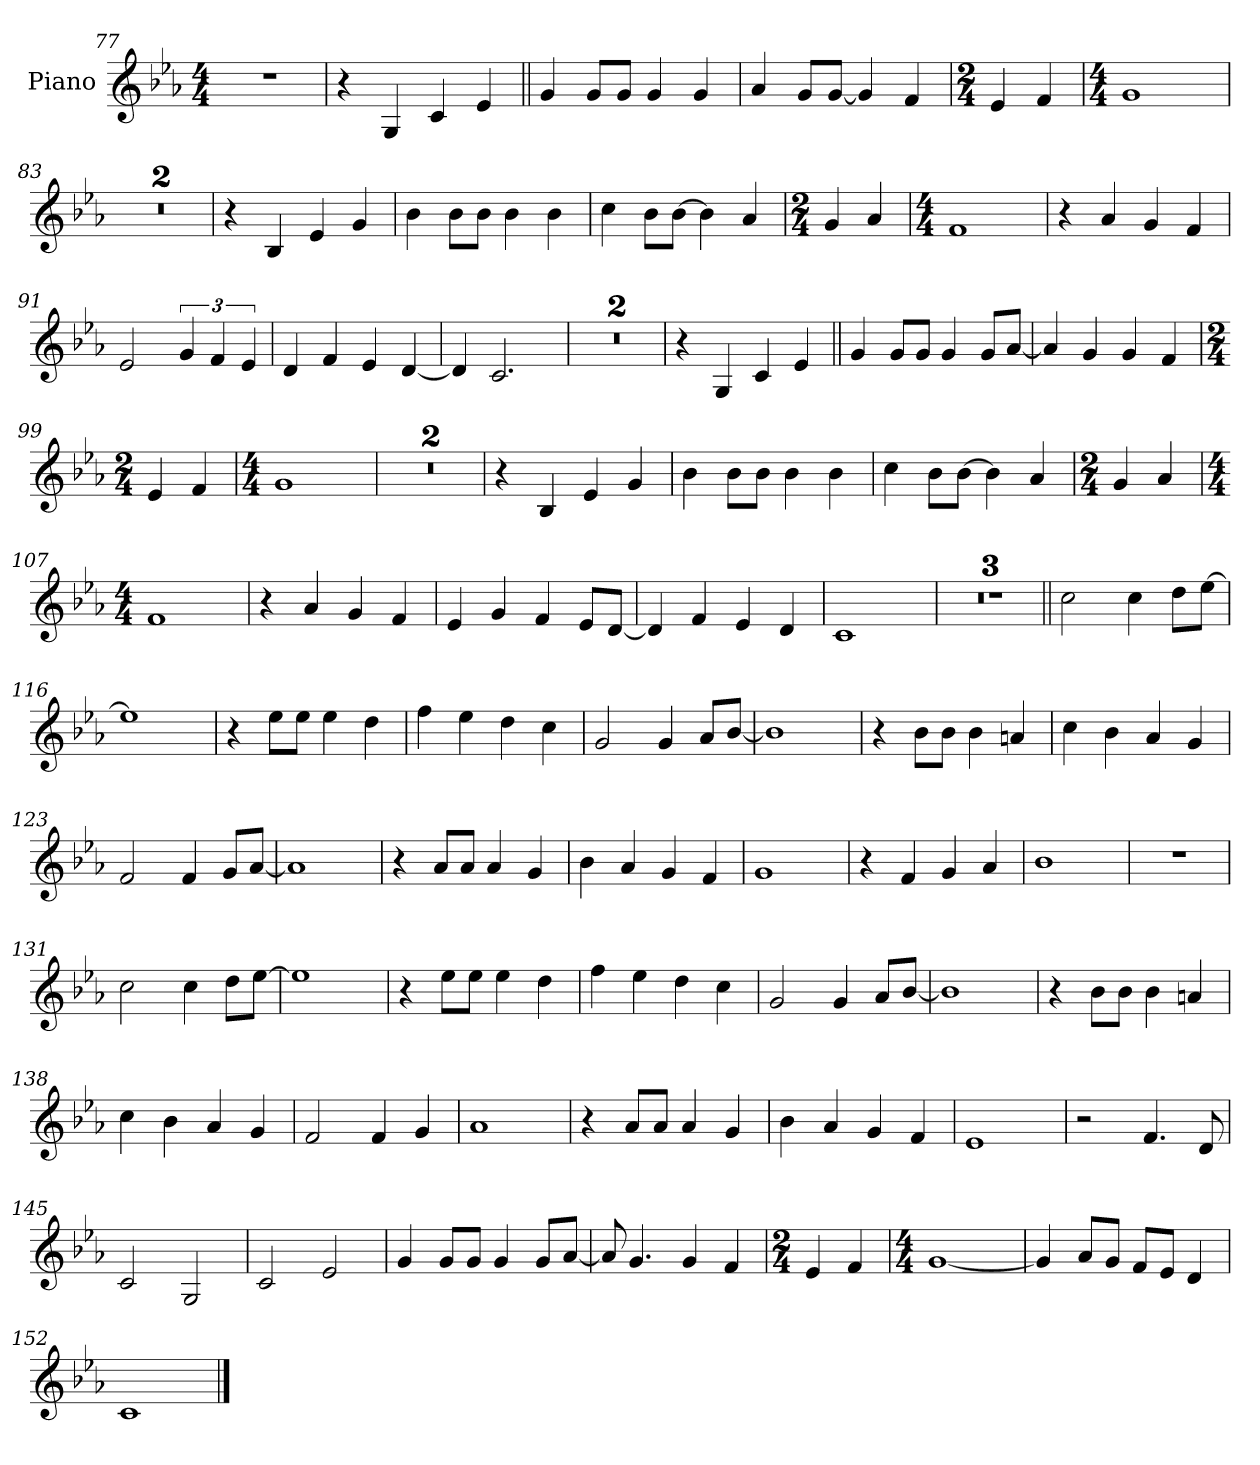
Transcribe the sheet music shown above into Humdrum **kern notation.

**kern
*part1
*staff1
*I"Piano
*I'Pno.
*clefG2
*k[b-e-a-]
*M4/4
=77
1r
=78
4r
4G
4c
4e-
=79||
4g
8gL
8gJ
4g
4g
=80
4a-
8gL
[8gJ
4g]
4f
=81
*M2/4
4e-
4f
=82
*M4/4
1g
=83
1r
=84
1r
=85
4r
4B-
4e-
4g
=86
4b-
8b-L
8b-J
4b-
4b-
=87
4cc
8b-L
[8b-J
4b-]
4a-
=88
*M2/4
4g
4a-
=89
*M4/4
1f
=90
4r
4a-
4g
4f
=91
2e-
6g
6f
6e-
=92
4d
4f
4e-
[4d
=93
4d]
2.c
=94
1r
=95
1r
=96
4r
4G
4c
4e-
=97||
4g
8gL
8gJ
4g
8gL
[8a-J
=98
4a-]
4g
4g
4f
=99
*M2/4
4e-
4f
=100
*M4/4
1g
=101
1r
=102
1r
=103
4r
4B-
4e-
4g
=104
4b-
8b-L
8b-J
4b-
4b-
=105
4cc
8b-L
[8b-J
4b-]
4a-
=106
*M2/4
4g
4a-
=107
*M4/4
1f
=108
4r
4a-
4g
4f
=109
4e-
4g
4f
8e-L
[8dJ
=110
4d]
4f
4e-
4d
=111
1c
=112
1r
=113
1r
=114
1r
=115||
2cc
4cc
8ddL
[8ee-J
=116
1ee-]
=117
4r
8ee-L
8ee-J
4ee-
4dd
=118
4ff
4ee-
4dd
4cc
=119
2g
4g
8a-L
[8b-J
=120
1b-]
=121
4r
8b-L
8b-J
4b-
4an
=122
4cc
4b-
4a-
4g
=123
2f
4f
8gL
[8a-J
=124
1a-]
=125
4r
8a-L
8a-J
4a-
4g
=126
4b-
4a-
4g
4f
=127
1g
=128
4r
4f
4g
4a-
=129
1b-
=130
1r
=131
2cc
4cc
8ddL
[8ee-J
=132
1ee-]
=133
4r
8ee-L
8ee-J
4ee-
4dd
=134
4ff
4ee-
4dd
4cc
=135
2g
4g
8a-L
[8b-J
=136
1b-]
=137
4r
8b-L
8b-J
4b-
4an
=138
4cc
4b-
4a-
4g
=139
2f
4f
4g
=140
1a-
=141
4r
8a-L
8a-J
4a-
4g
=142
4b-
4a-
4g
4f
=143
1e-
=144
2r
4.f
8d
=145
2c
2G!
=146
2c!
2e-!
=147
4g!
8g!L
8g!J
4g!
8g!L
[8a-!J
=148
8a-!]
4.g!
4g!
4f!
=149
*M2/4
4e-!
4f!
=150
*M4/4
[1g!
=151
4g!]
8a-!L
8g!J
8f!L
8e-!J
4d!
=152
1c!
==
*-
